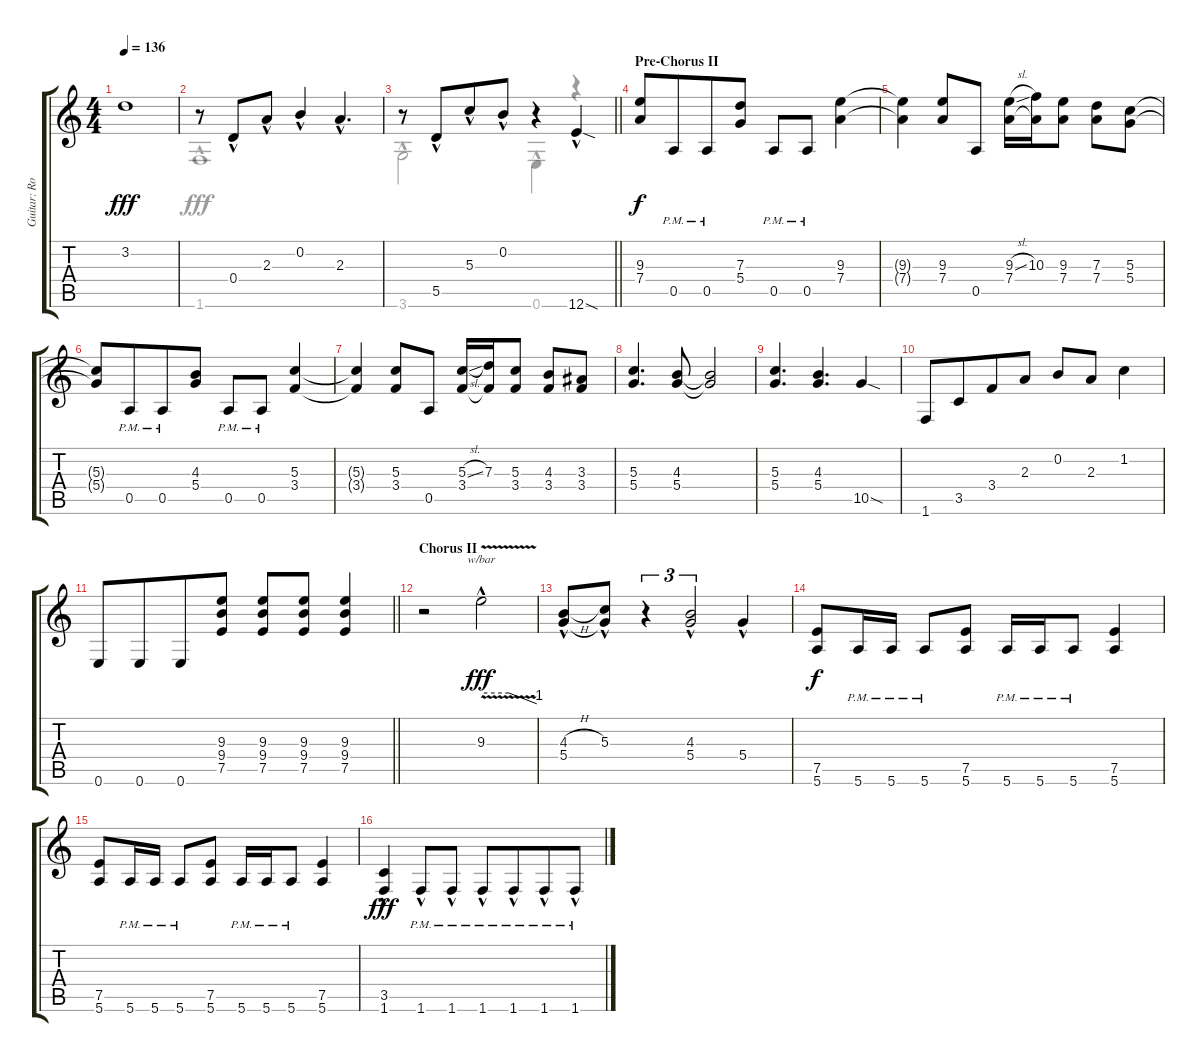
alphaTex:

\track ("Guitar: Rob" "Guitar: Ro") {instrument overdrivenguitar}
\staff {score tabs}
\tuning (E4 B3 G3 D3 A2 E2) {hide}
\voice
\ts (4 4)
\tempo 136
\clef g2
\ks c
3.2{t}.1{dy fff} |
r.8 0.4{hac}.8{beam merge} 2.3{hac}.8 0.2{hac}.4 2.3{hac}.4{d} |
\barLineRight lightlight
r.8 5.5{hac}.8{beam merge} 5.3{hac}.8 0.2{hac}.8 r.4 12.6{sod hac}.4{instrument overdrivenguitar} |
\section ("" "Pre-Chorus II")
(9.3 7.4).8{dy f} 0.5{pm}.8{beam merge} 0.5{pm}.8 (7.3 5.4).8 0.5{pm}.8 0.5{pm}.8 (9.3 7.4).4 |
(9.3{t} 7.4{t}).4 (9.3 7.4).8 0.5.8 (9.3{sl} 7.4).16 (10.3 7.4{t}).16 (9.3 7.4).8 (7.3 7.4).8 (5.3 5.4).8 |
(5.3{t} 5.4{t}).8 0.5{pm}.8{beam merge} 0.5{pm}.8 (4.3 5.4).8 0.5{pm}.8 0.5{pm}.8 (5.3 3.4).4 |
(5.3{t} 3.4{t}).4 (5.3 3.4).8 0.5.8 (5.3{sl} 3.4).16 (7.3 3.4{t}).16 (5.3 3.4).8 (4.3 3.4).8 (3.3 3.4).8 |
(5.3 5.4).4{d} (4.3 5.4).8 (4.3{t} 5.4{t}).2 |
(5.3 5.4).4{d} (4.3 5.4).4{d} 10.5{sod}.4 |
1.6.8 3.5.8{beam merge} 3.4.8 2.3.8 0.2.8 2.3.8 1.2.4 |
\barLineRight lightlight
0.6.8 0.6.8{beam merge} 0.6.8 (9.3 9.4 7.5).8 (9.3 9.4 7.5).8 (9.3 9.4 7.5).8 (9.3 9.4 7.5).4 |
\section ("" "Chorus II")
r.2 9.3{v hac}.2{tbe (custom default 0 0 30 0 60 -4) dy fff} |
(4.3{h hac} 5.4{hac}).8 (5.3{hac} 5.4{t}).8 r.4{tu (3 2)} (4.3{hac} 5.4{hac}).2{tu (3 2)} 5.4{hac}.4 |
(7.5 5.6).8{dy f} 5.6{pm}.16 5.6{pm}.16 5.6{pm}.8 (7.5 5.6).8 5.6{pm}.16 5.6{pm}.16 5.6{pm}.8 (7.5 5.6).4 |
(7.5 5.6).8 5.6{pm}.16 5.6{pm}.16 5.6{pm}.8 (7.5 5.6).8 5.6{pm}.16 5.6{pm}.16 5.6{pm}.8 (7.5 5.6).4 |
(3.5{hac} 1.6{hac}).4{dy fff} 1.6{hac pm}.8 1.6{hac pm}.8 1.6{hac pm}.8 1.6{hac pm}.8{beam merge} 1.6{hac pm}.8 1.6{hac pm}.8
\voice
\clef g2
\ottava regular
\simile none
\ks c
|
1.6{hac}.1 |
\barLineRight lightlight
3.6{hac}.2 0.6{hac}.4 r.4 |
|
|
|
|
|
|
|
\barLineRight lightlight
|
|
|
|
|
